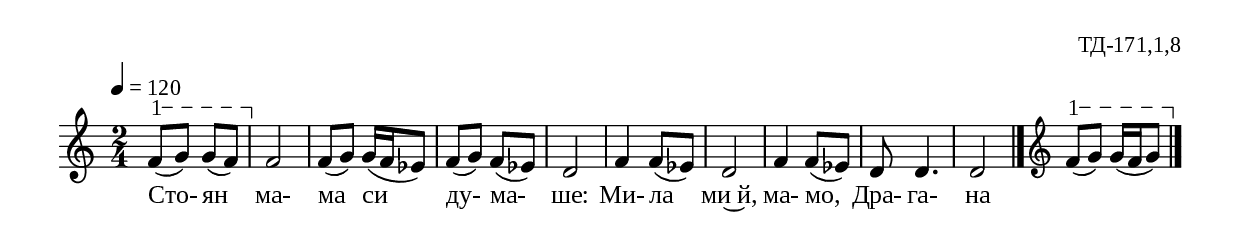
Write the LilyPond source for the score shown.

%{
TD_171_1_08
%}

\include "td-preamble.ly"

\score {
\relative c' {
 \tempo 4 = 120
  \time 2/4
\varA
f8\startTextSpan( g)  g( f\stopTextSpan) 
f2 f8( g) g16( f ees8) f( g) f( ees) d2 f4 f8( ees) d2 f4 
f8( ees) d d4. d2
 \bar "|."
\endm 
\varA
f8\startTextSpan( g)  g16( f g8\stopTextSpan)  
\bar "|." 
}
\addlyrics { Сто- ян ма- ма си ду- ма- ше: Ми- ла ми~й, ма- мо, Дра- га- на }
%
\layout {
  indent = #0
  line-width = 190\mm
  ragged-right=##f
}
%
\midi { 
	\context {
		\Score
		tempoWholesPerMinute = #(ly:make-moment 120 4)
		}
	}
}

\header{
  opus = "ТД-171,1,8"
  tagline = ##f
}



